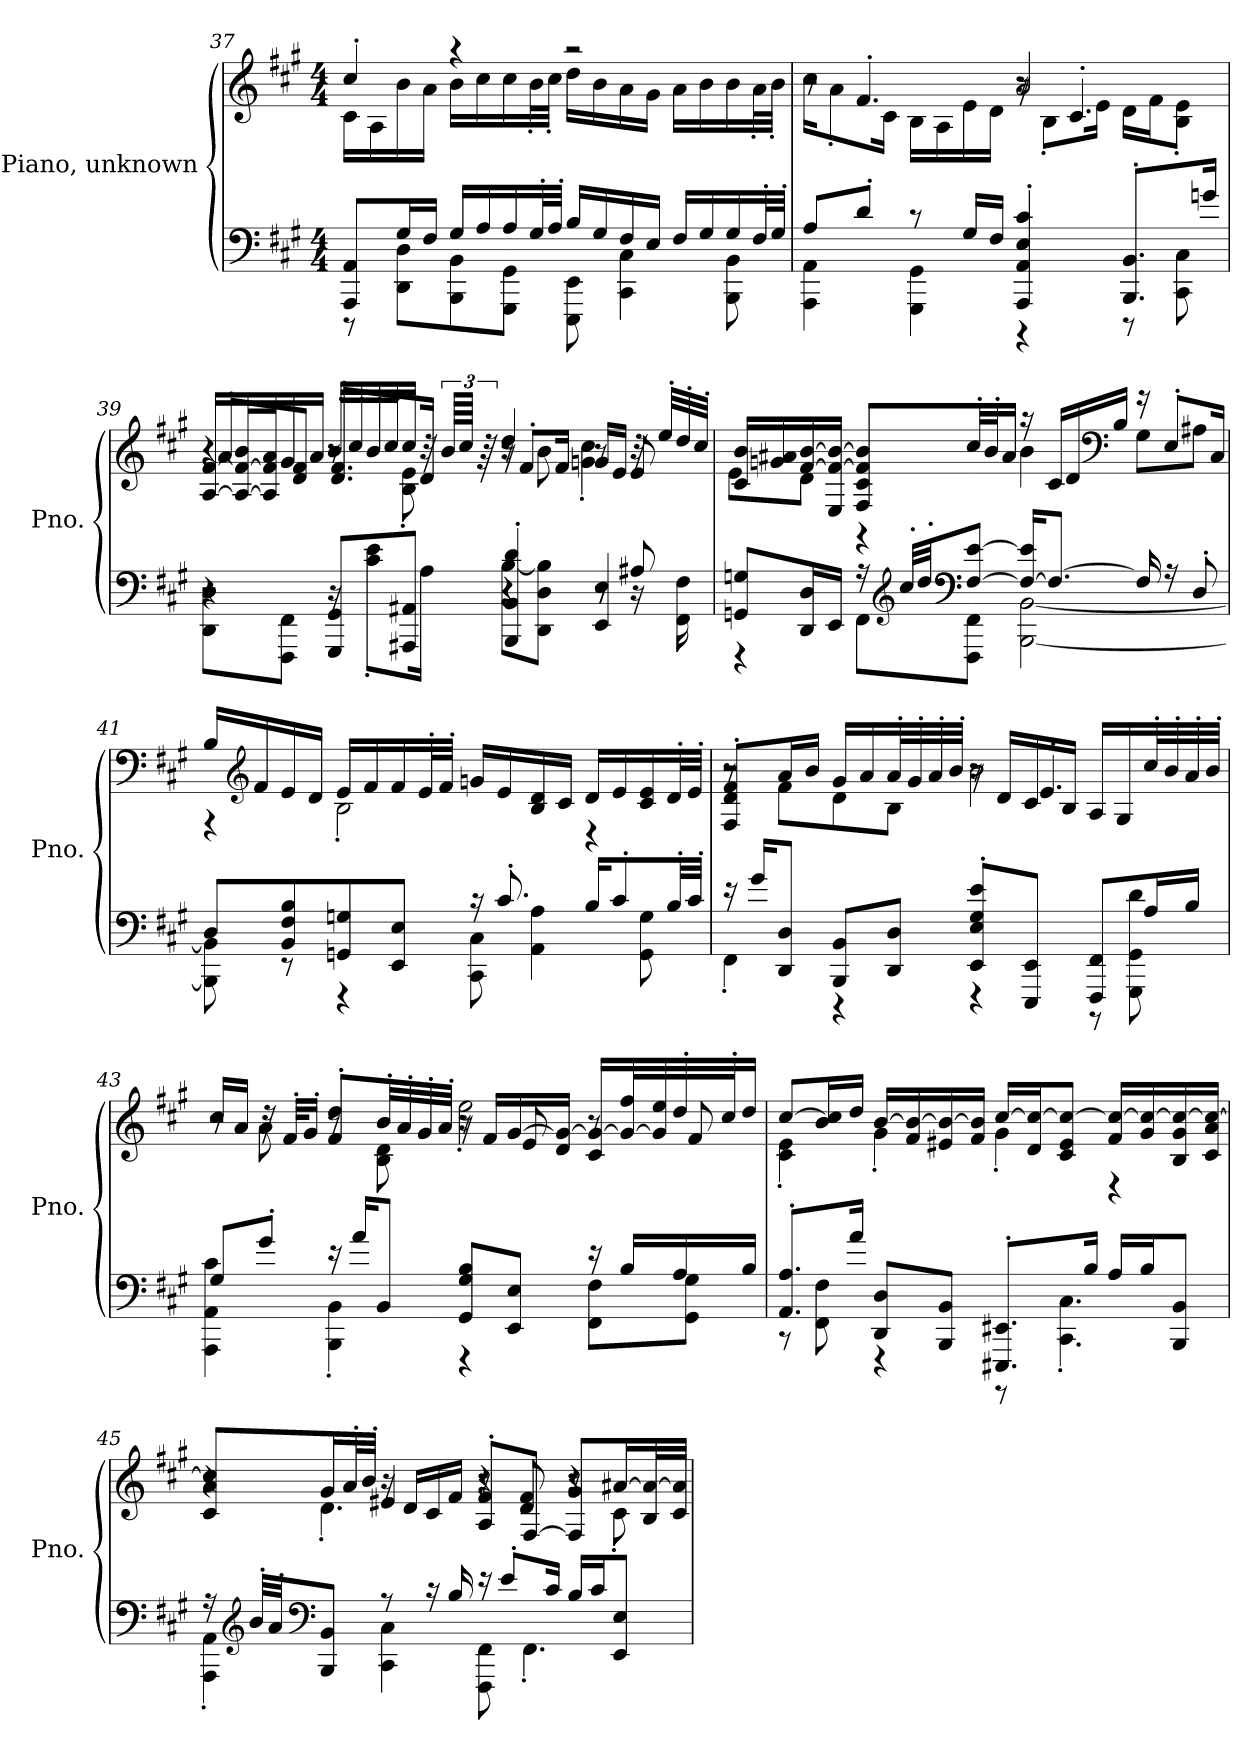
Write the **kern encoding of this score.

**kern	**kern
*part1	*part1
*staff2	*staff1
*I"Piano, unknown	*
*I'Pno.	*
*clefF4	*clefG2
*k[f#c#g#]	*k[f#c#g#]
*M4/4	*M4/4
=37	=37
*^	*^
8AAA/ 8AA/L	8r	4cc#'/	16c#\LL
.	.	.	16A\
16G#/L	8DD\ 8D\L	.	16b\
16F#/JJ	.	.	16a\JJ
16G#/LL	8BBB\ 8BB\	4r	16b\LL
16A/	.	.	16cc#\
16A/	8GGG#\ 8GG#\J	.	16cc#\
32G#'/L	.	.	32b'\L
32A'/JJJ	.	.	32cc#'\JJJ
16B/LL	8EEE\ 8EE\	2r	16dd\LL
16G#/	.	.	16b\
16F#/	4CC#\ 4C#\	.	16a\
16E/JJ	.	.	16g#\JJ
16F#/LL	.	.	16a\LL
16G#/	.	.	16b\
16G#/	8BBB\ 8BB\	.	16b\
32F#'/L	.	.	32a'\L
32G#'/JJJ	.	.	32b'\JJJ
!!LO:LB:g=z
=38	=38	=38	=38
*	*	*	*^
8A/L	4AAA\ 4AA\	8r	16cc#\KL	2r
.	.	.	8a'\	.
8d'/J	.	4.f#'/	.	.
.	.	.	16c#\Jk	.
8r	4GGG#\ 4GG#\	.	16B\LL	.
.	.	.	16A\	.
16G#/LL	.	.	16e\	.
16F#/JJ	.	.	16d\JJ	.
4AAA/' 4AA/' 4E/' 4c#/'	4r	2a/	16r	8r
.	.	.	8B'\L	.
.	.	.	.	4.c#'/
.	.	.	16e\Jk	.
8.BBB/' 8.BB/'L	8r	.	16d\LL	.
.	.	.	16f#\J	.
.	8CC#\ 8C#\	.	8B\' 8e\'J	.
16gn/Jk	.	.	.	.
!!LO:LB:g=z	!!	!!
=39	=39	=39	=39	=39
*	*^	*	*	*
2r	8DD\ 8D\L	4r	[16A/ [16f#/LL	4r	8a'/L
.	.	.	32A/_ 32f#/_ 32b/L	.	.
.	.	.	32A/] 32f#/] 32a/J	.	.
.	8FFF#\ 8FF#\J	.	16g#/	.	8d/ 8f#/J
.	.	.	16a/JJ	.	.
.	16r	8GGG#/ 8GG#/L	32b'/LLL	8r	8.d/' 8.f#/'L
.	.	.	32cc#'/	.	.
.	8c#\' 8e\'L	.	32b'/	.	.
.	.	.	32cc#'/J	.	.
.	.	8AAA#X/ 8AA#X/J	16cc#/JJ	8B\' 8e\'	.
.	16A\Jk	.	32r	.	16d/Jk
.	.	.	96b/LLLL	.	.
.	.	.	96cc#/JJJJ	.	.
.	.	.	96r	.	.
4r	[8B\L	4BBB/' 4BB/' 4d/'	16r	8r	4dd/
.	.	.	8f#'/L	.	.
.	8DD\ 8D\ 8B\]J	.	.	8b\	.
.	.	.	16f#/Jk	.	.
8r	8r	4EE/ 4E/	16g#/LL	4gn\' 4cc#\'	8r
.	.	.	16e/JJ	.	.
8A#X/	16r	.	32r	.	8e/
.	.	.	32ee'/LLL	.	.
.	16FF#\ 16F#\	.	32dd'/	.	.
.	.	.	32cc#'/JJJ	.	.
*	*v	*v	*	*	*
*	*	*	*v	*v
!!LO:LB:g=z
=40	=40	=40	=40
8GGn/ 8Gn/L	4r	16c#/ 16b/LL	8e\L
.	.	16gn/ 16a#X/	.
16DD/ 16D/L	.	[16f#/ [16b/	8d\J
16EE/JJ	.	16E/ 16f#/_ 16b/_JJ	.
16r	8FF#\L	8F#/ 8c#/ 8f#/] 8b/]L	4r
*clefG2	*	*	*
32cc#'/LLL	.	.	.
32dd'/JJ	.	.	.
*clefF4	*	*	*
[8F#/ [8e/J	8FFF#\ 8FF#\J	32cc#'/LL	.
.	.	32b'/J	.
.	.	16a#/JJ	.
16F#/_ 16e/]KL	[2BBB\ [2BB\	16r	4b\
8.F#/J_	.	16c#/LL	.
.	.	16d/	.
*	*	*clefF4	*
.	.	16B/JJ	.
16F#/]	.	16r	8G#\L
16r	.	8E'/L	.
8D'/	.	.	8A#X\J
.	.	16C#/Jk	.
!!LO:LB:g=z	!!
=41	=41	=41	=41
8D/L	8BBB\] 8BB\]	16B/LL	4r
*	*	*clefG2	*
.	.	16f#/	.
8BB/ 8F#/ 8B/	8r	16e/	.
.	.	16d/JJ	.
8GGn/ 8Gn/	4r	16e/LL	2B'\
.	.	16f#/	.
8EE/ 8E/J	.	16f#/	.
.	.	32e'/L	.
.	.	32f#'/JJJ	.
16r	8CC#\ 8C#\	16gn/LL	.
8.c#'/	.	16e/	.
.	4AA\ 4A\	16B/ 16d/	.
.	.	16c#/JJ	.
16B/KL	.	16d/LL	4r
8c#'/	.	16e/	.
.	8GG\ 8G\	16c#/ 16e/	.
32B'/LL	.	32d'/L	.
32c#'/JJJ	.	32e'/JJJ	.
=42	=42	=42	=42
*	*	*	*^
16r	4FF#'\	8F#/' 8d/' 8f#/'L	8r	2r
16g#/KL	.	.	.	.
8DD/ 8D/J	.	16a/L	8f#\L	.
.	.	16b/JJ	.	.
8BBB/ 8BB/L	4r	16g#/LL	8d\	.
.	.	16a/	.	.
8DD/ 8D/J	.	32a'/L	8B\J	.
.	.	32g#'/	.	.
.	.	32a'/	.	.
.	.	32b'/JJJ	.	.
8EE/' 8E/' 8G#/' 8e/'L	4r	16r	2b\	8r
.	.	16d/LL	.	.
8EEE/ 8EE/J	.	16c#/	.	4.e'/
.	.	16B/JJ	.	.
8FFF#/ 8FF#/L	8r	16A/LL	.	.
.	.	16G#/	.	.
16A/L	8GGG#\ 8GG#\ 8d\	32cc#'/L	.	.
.	.	32b'/	.	.
16B/JJ	.	32a'/	.	.
.	.	32b'/JJJ	.	.
!!LO:LB:g=z	!!	!!
=43	=43	=43	=43	=43
8G#/L	4AAA\ 4AA\ 4c#\	16cc#/LL	8r	2r
.	.	16a/JJ	.	.
8g#'/J	.	32r	8a\	.
.	.	32f#'/KLL	.	.
.	.	16g#'/JJ	.	.
16r	4BBB\' 4BB\'	8f#/' 8dd/'L	8r	.
16a/KL	.	.	.	.
8BB/J	.	32b'/LL	8B\ 8d\	.
.	.	32a'/	.	.
.	.	32g#'/	.	.
.	.	32a'/JJJ	.	.
8GG#/ 8G#/ 8B/L	4r	16r	2ee'\	8r
.	.	16f#/LL	.	.
8EE/ 8E/J	.	[16g#/	.	8e'/
.	.	16d/ 16g#/_JJ	.	.
16r	8FF#\ 8F#\L	16c#/ 16g#/_LL	.	8r
16B/LL	.	32g#/_ 32ff#/L	.	.
.	.	32g#/] 32ee/	.	.
16A/	8GG#\ 8G#\J	32dd'/	.	8f#/
.	.	32cc#'/J	.	.
16B/JJ	.	16dd/JJ	.	.
*	*	*	*v	*v
!!LO:PB:g=z
=44	=44	=44	=44
8.AA/' 8.A/'L	8r	[8cc#/L	4c#\' 4e\'
.	8FF#\ 8F#\	16b/ 16cc#/]L	.
16a/Jk	.	16dd/JJ	.
8DD/ 8D/L	4r	[16b/LL	4g#'\
.	.	16f#/ 16b/_	.
8BBB/ 8BB/J	.	16e#X/ 16b/_	.
.	.	16f#/ 16b/]JJ	.
8.EEE#X/' 8.EE#X/'L	8r	[16cc#/LL	4g#'\
.	.	16d/ 16cc#/_J	.
.	4.CC#\' 4.C#\'	8c#/ 8e#/ 8cc#/_J	.
16B/Jk	.	.	.
16A/LL	.	16f#/ 16cc#/_LL	4r
16B/J	.	16g#/ 16cc#/_	.
8BBB/ 8BB/J	.	16B/ 16g#/ 16cc#/_	.
.	.	16c#/ 16a/ 16cc#/_JJ	.
!!LO:LB:g=z
=45	=45	=45	=45
*	*	*	*^
16r	4AAA\' 4AA\'	8c#/ 8a/ 8cc#/]L	8r	4r
*clefG2	*	*	*	*
32b'/LLL	.	.	.	.
32a'/JJ	.	.	.	.
*clefF4	*	*	*	*
8BBB/ 8BB/J	.	16g#/L	4.d'\	.
.	.	32a'/L	.	.
.	.	32b'/JJJ	.	.
8r	4CC#\ 4C#\	16r	.	4e#X/
.	.	16d/LL	.	.
16r	.	16c#/	.	.
16B/	.	16f#/JJ	.	.
16r	8FFF#\ 8FF#\	8A/' 8f#/'L	4r	8r
8e'/L	.	.	.	.
.	4.FF#'\	[8F#/J	.	8d/' 8f#/'
16c#/Jk	.	.	.	.
16B/LL	.	8F#/] 8g#/L	8r	4r
16c#/J	.	.	.	.
8EE/ 8E/J	.	[16a#X/L	8c#'\	.
.	.	32B/ 32a#/_L	.	.
.	.	32c#/ 32a#/]JJJ	.	.
*v	*v	*	*	*
*	*v	*v	*v
=	=
*-	*-
